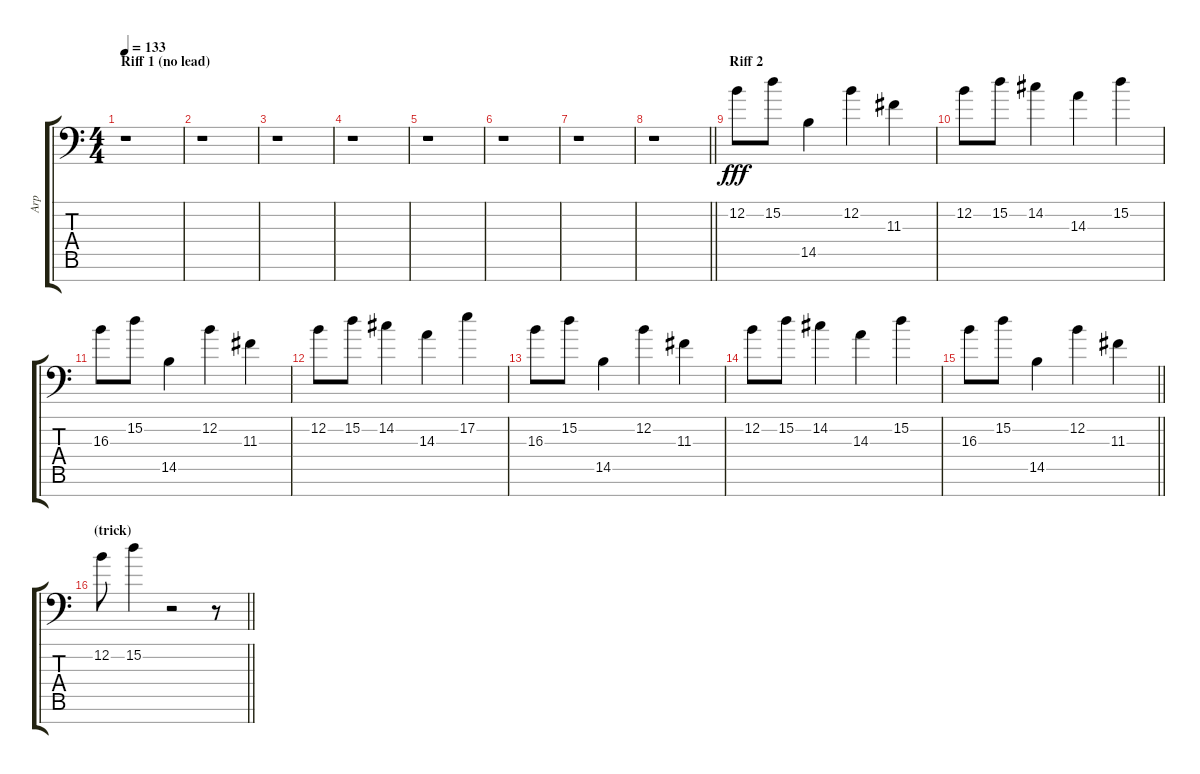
\track ("Arp" "Arp") {instrument lead4chiff}
\staff {score tabs}
\tuning (C8 B3 G3 D3 A2 E2 C-1) {hide}
\ts (4 4)
\section ("" "Riff 1 (no lead)")
\tempo 133
\clef f4
\ks c
r.1{dy fff} |
r.1 |
r.1 |
r.1 |
r.1 |
r.1 |
r.1 |
\barLineRight lightlight
r.1 |
\section ("" "Riff 2")
12.2.8 15.2.8 14.5.4 12.2.4 11.3.4 |
12.2.8 15.2.8 14.2.4 14.3.4 15.2.4 |
16.3.8 15.2.8 14.5.4 12.2.4 11.3.4 |
12.2.8 15.2.8 14.2.4 14.3.4 17.2.4 |
16.3.8 15.2.8 14.5.4 12.2.4 11.3.4 |
12.2.8 15.2.8 14.2.4 14.3.4 15.2.4 |
\barLineRight lightlight
16.3.8 15.2.8 14.5.4 12.2.4 11.3.4 |
\section ("" "(trick)")
\barLineRight lightlight
12.2.8 15.2.4 r.2 r.8
